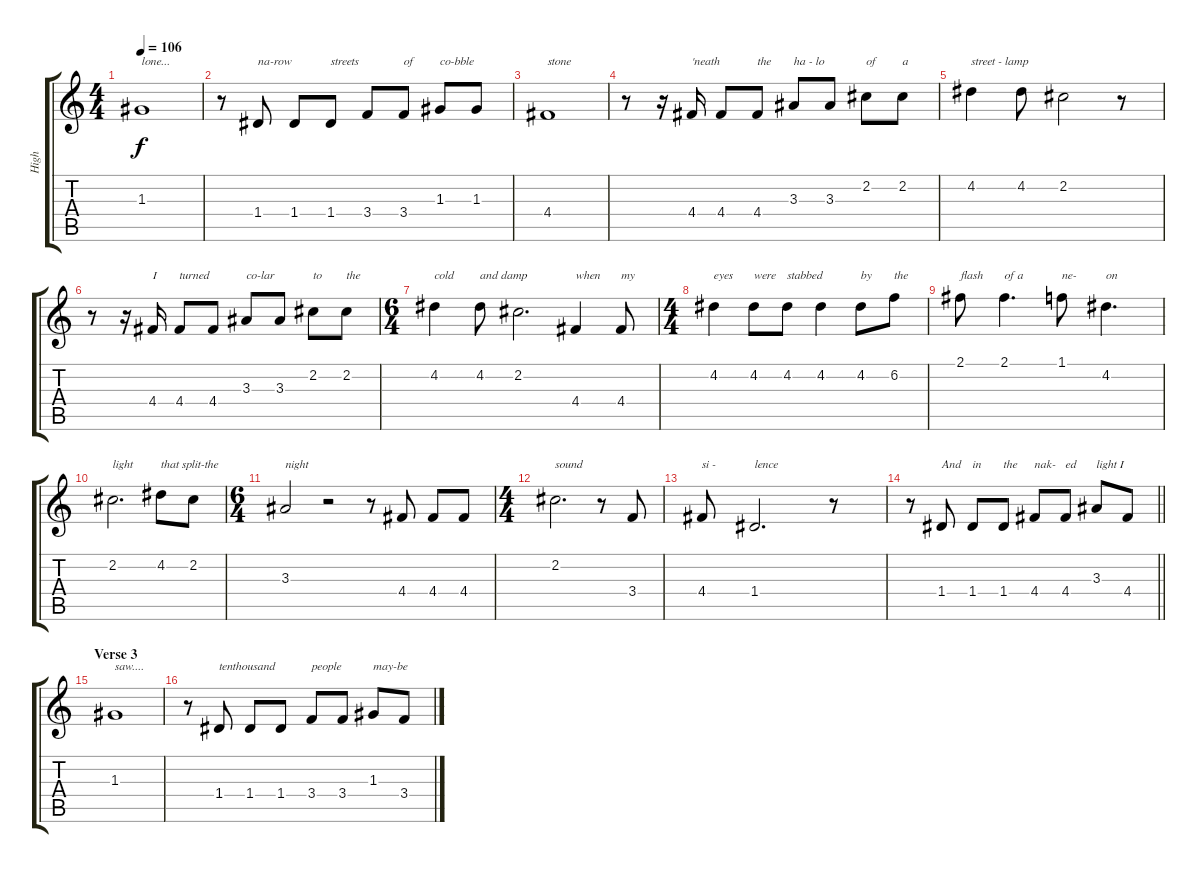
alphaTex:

\track ("High" "High") {instrument acousticguitarsteel}
\staff {score tabs}
\tuning (E4 B3 G3 D3 A2 E2) {hide}
\ts (4 4)
\tempo 106
\clef g2
\ks c
1.3.1{txt "lone..." dy f} |
r.8 1.4.8{txt "na-row"} 1.4.8 1.4.8{txt "streets  "} 3.4.8 3.4.8{txt "of"} 1.3.8{txt "co-bble"} 1.3.8 |
4.4.1{txt "stone"} |
r.8 r.16 4.4.16{txt "'neath"} 4.4.8 4.4.8{txt "the"} 3.3.8{txt "ha - lo"} 3.3.8 2.2.8{txt "of  "} 2.2.8{txt "a"} |
4.2.4{txt "street - lamp"} 4.2.8 2.2.2 r.8 |
r.8 r.16 4.4.16{txt "I"} 4.4.8{txt "turned"} 4.4.8 3.3.8{txt "co-lar"} 3.3.8 2.2.8{txt "to"} 2.2.8{txt "the"} |
\ts (6 4)
4.2.4{txt "cold"} 4.2.8{txt "and damp"} 2.2.2{d} 4.4.4{txt "when"} 4.4.8{txt "my"} |
\ts (4 4)
4.2.4{txt "eyes"} 4.2.8{txt "were"} 4.2.8{txt "stabbed"} 4.2.4 4.2.8{txt "by"} 6.2.8{txt "the"} |
2.1.8{txt "flash"} 2.1.4{d txt "of a"} 1.1.8{txt "ne-"} 4.2.4{d txt "on"} |
2.2.2{d txt "light"} 4.2.8{txt "that split-the"} 2.2.8 |
\ts (6 4)
3.3.2{txt "night"} r.2 r.8 4.4.8 4.4.8 4.4.8 |
\ts (4 4)
2.2.2{d txt "sound"} r.8 3.4.8 |
4.4.8{txt "si -"} 1.4.2{d txt "lence"} r.8 |
\barLineRight lightlight
r.8 1.4.8{txt "And"} 1.4.8{txt "in"} 1.4.8{txt "the"} 4.4.8{txt "nak-"} 4.4.8{txt "ed"} 3.3.8{txt "light I"} 4.4.8{txt " "} |
\section ("" "Verse 3")
1.3.1{txt "saw...."} |
r.8 1.4.8{txt "tenthousand"} 1.4.8 1.4.8 3.4.8{txt "people"} 3.4.8 1.3.8{txt "may-be"} 3.4.8
